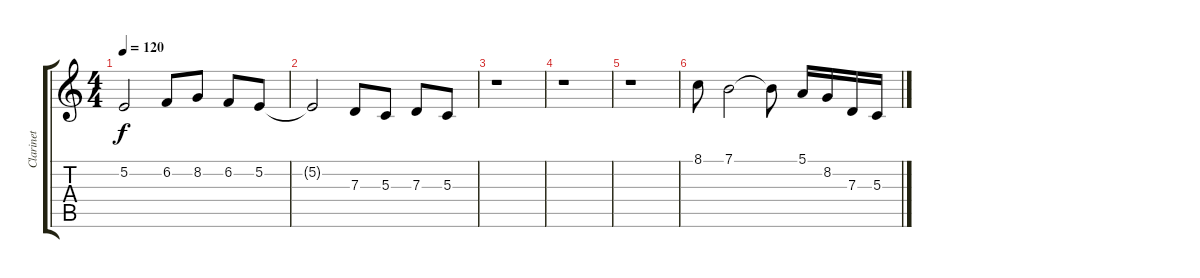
\track ("Clarinet" "Clarinet") {instrument clarinet}
\staff {score tabs}
\tuning (E4 B3 G3 D3 A2 E2) {hide}
\ts (4 4)
\tempo 120
\clef g2
\ks c
5.2{t}.2{dy f} 6.2.8 8.2.8 6.2.8 5.2.8 |
5.2{t}.2 7.3.8 5.3.8 7.3.8 5.3.8 |
r.1 |
r.1 |
r.1 |
8.1.8 7.1.2 7.1{t}.8 5.1.16 8.2.16 7.3.16 5.3.16
